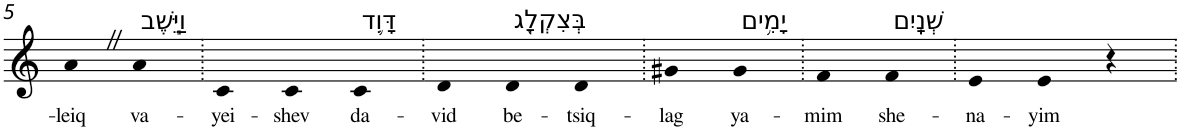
**kern	**text
*part1	*part1
*staff1	*staff1
*I"Piano	*
*I'Pno	*
!!LO:PB:g=z
*clefG2	*
*k[]	*
=5	=5
!	!LO:LY:b
4aZ	-leiq
!LO:TX:a:t=וַיֵּ֧שֶׁב	!
!	!LO:LY:b
4a	va-
=6.	=6.
!	!LO:LY:b
4c	-yei-
!	!LO:LY:b
4c	-shev
!LO:TX:a:t=דָּוִ֛ד	!
!	!LO:LY:b
4c	da-
=7.	=7.
!	!LO:LY:b
4d	-vid
!LO:TX:a:t=בְּצִקְלָ֖ג	!
!	!LO:LY:b
4d	be-
!	!LO:LY:b
4d	-tsiq-
=8.	=8.
!	!LO:LY:b
4g#X	-lag
!LO:TX:a:t=יָמִ֥ים	!
!	!LO:LY:b
4g#	ya-
=9.	=9.
!	!LO:LY:b
4f	-mim
!LO:TX:a:t=שְׁנָֽיִם	!
!	!LO:LY:b
4f	she-
=10.	=10.
!	!LO:LY:b
4e	-na-
!	!LO:LY:b
4e	-yim
4r	.
=.	=.
*-	*-
